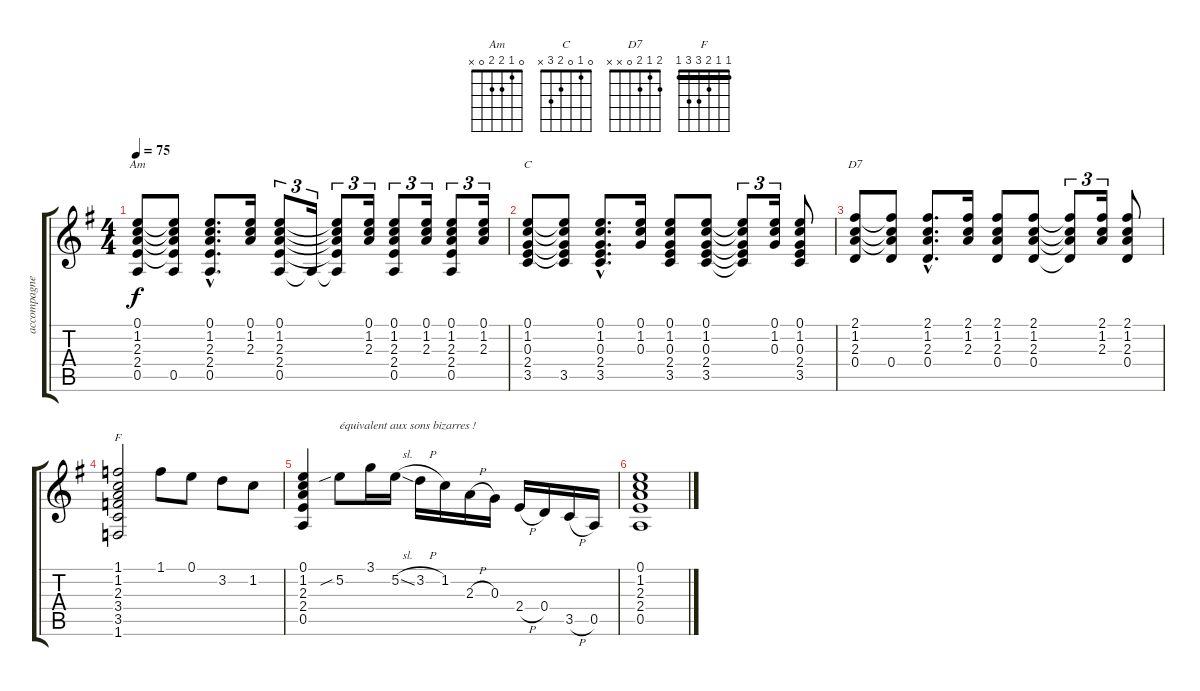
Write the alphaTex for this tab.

\track ("accompagnement" "accompagne") {instrument acousticguitarsteel}
\staff {score tabs}
\tuning (E4 B3 G3 D3 A2 E2) {hide}
\chord ("Am" 0 1 2 2 0 x)
\chord ("C" 0 1 0 2 3 x)
\chord ("D7" 2 1 2 0 x x)
\chord ("F" 1 1 2 3 3 1) {barre 1}
\ts (4 4)
\tempo 75
\clef g2
\ks g
(0.1 1.2 2.3 2.4 0.5).8{ch "Am" dy f} (0.1{t} 1.2{t} 2.3{t} 2.4{t} 0.5).8 (0.1{hac} 1.2{hac} 2.3{hac} 2.4{hac} 0.5{hac}).8{d} (0.1 1.2 2.3).16 (0.1 1.2 2.3 2.4 0.5).8{tu (3 2)} 0.5{t}.16{tu (3 2)} (0.1{t} 1.2{t} 2.3{t} 2.4{t} 0.5{t}).8{tu (3 2)} (0.1 1.2 2.3).16{tu (3 2)} (0.1 1.2 2.3 2.4 0.5).8{tu (3 2)} (0.1 1.2 2.3).16{tu (3 2)} (0.1 1.2 2.3 2.4 0.5).8{tu (3 2)} (0.1 1.2 2.3).16{tu (3 2)} |
(0.1 1.2 0.3 2.4 3.5).8{ch "C"} (0.1{t} 1.2{t} 0.3{t} 2.4{t} 3.5).8 (0.1{hac} 1.2{hac} 0.3{hac} 2.4{hac} 3.5{hac}).8{d} (0.1 1.2 0.3).16 (0.1 1.2 0.3 2.4 3.5).8 (0.1 1.2 0.3 2.4 3.5).8 (0.1{t} 1.2{t} 0.3{t} 2.4{t} 3.5{t}).8{tu (3 2)} (0.1 1.2 0.3).16{tu (3 2)} (0.1 1.2 0.3 2.4 3.5).8 |
(2.1 1.2 2.3 0.4).8{ch "D7"} (2.1{t} 1.2{t} 2.3{t} 0.4).8 (2.1{hac} 1.2{hac} 2.3{hac} 0.4{hac}).8{d} (2.1 1.2 2.3).16 (2.1 1.2 2.3 0.4).8 (2.1 1.2 2.3 0.4).8 (2.1{t} 1.2{t} 2.3{t} 0.4{t}).8{tu (3 2)} (2.1 1.2 2.3).16{tu (3 2)} (2.1 1.2 2.3 0.4).8 |
(1.1 1.2 2.3 3.4 3.5 1.6).2{ch "F"} 1.1.8 0.1.8 3.2.8 1.2.8 |
(0.1 1.2 2.3 2.4 0.5).4 5.2{sib}.8{txt "équivalent aux sons bizarres !"} 3.1.16 5.2{sl}.16 3.2{h}.16 1.2.16 2.3{h}.16 0.3.16 2.4{h}.16 0.4.16 3.5{h}.16 0.5.16 |
(0.1 1.2 2.3 2.4 0.5).1
